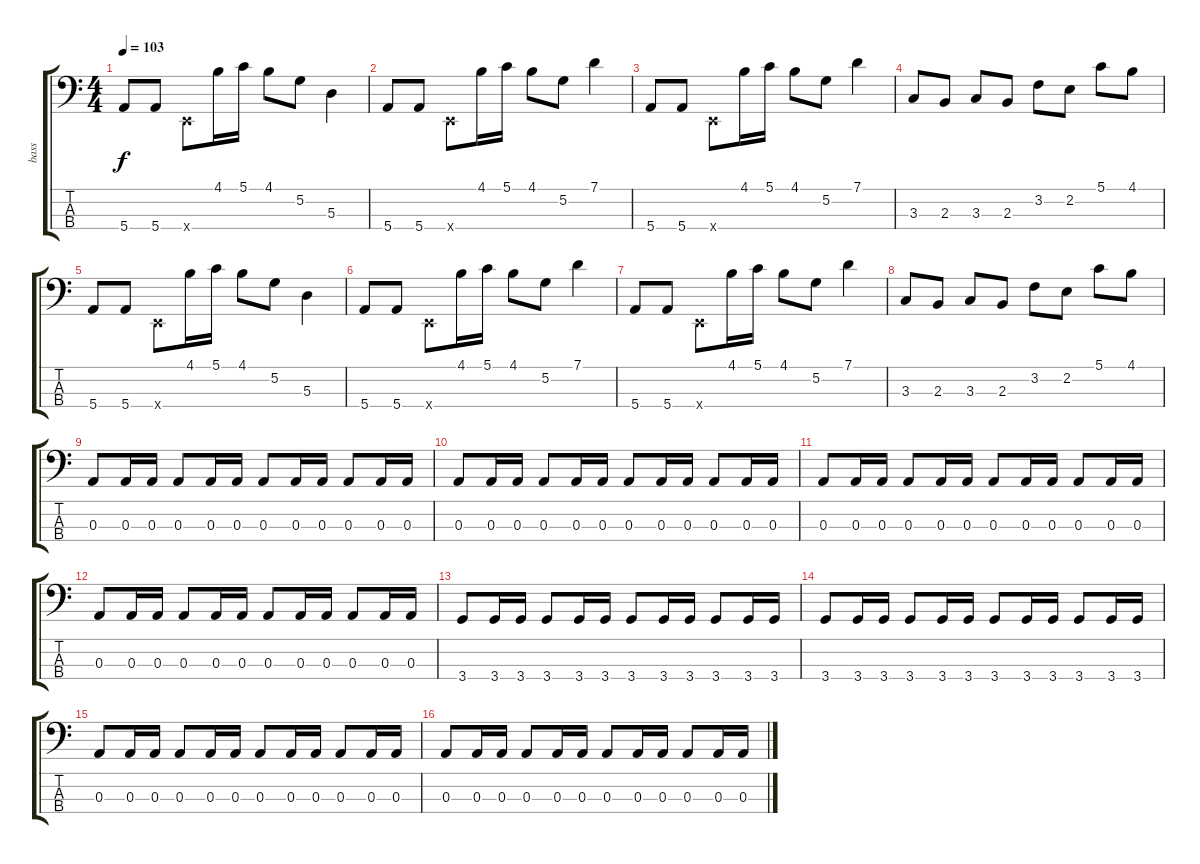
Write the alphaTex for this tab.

\track ("bass" "bass") {instrument electricbassfinger}
\staff {score tabs}
\tuning (G2 D2 A1 E1) {hide}
\ts (4 4)
\tempo 103
\clef f4
\ks c
5.4.8{dy f instrument electricbassfinger} 5.4.8 0.4{x}.8 4.1.16 5.1.16 4.1.8 5.2.8 5.3.4 |
5.4.8 5.4.8 0.4{x}.8 4.1.16 5.1.16 4.1.8 5.2.8 7.1.4 |
5.4.8 5.4.8 0.4{x}.8 4.1.16 5.1.16 4.1.8 5.2.8 7.1.4 |
3.3.8 2.3.8 3.3.8 2.3.8 3.2.8 2.2.8 5.1.8 4.1.8 |
5.4.8 5.4.8 0.4{x}.8 4.1.16 5.1.16 4.1.8 5.2.8 5.3.4 |
5.4.8 5.4.8 0.4{x}.8 4.1.16 5.1.16 4.1.8 5.2.8 7.1.4 |
5.4.8 5.4.8 0.4{x}.8 4.1.16 5.1.16 4.1.8 5.2.8 7.1.4 |
3.3.8 2.3.8 3.3.8 2.3.8 3.2.8 2.2.8 5.1.8 4.1.8 |
0.3.8 0.3.16 0.3.16 0.3.8 0.3.16 0.3.16 0.3.8 0.3.16 0.3.16 0.3.8 0.3.16 0.3.16 |
0.3.8 0.3.16 0.3.16 0.3.8 0.3.16 0.3.16 0.3.8 0.3.16 0.3.16 0.3.8 0.3.16 0.3.16 |
0.3.8 0.3.16 0.3.16 0.3.8 0.3.16 0.3.16 0.3.8 0.3.16 0.3.16 0.3.8 0.3.16 0.3.16 |
0.3.8 0.3.16 0.3.16 0.3.8 0.3.16 0.3.16 0.3.8 0.3.16 0.3.16 0.3.8 0.3.16 0.3.16 |
3.4.8 3.4.16 3.4.16 3.4.8 3.4.16 3.4.16 3.4.8 3.4.16 3.4.16 3.4.8 3.4.16 3.4.16 |
3.4.8 3.4.16 3.4.16 3.4.8 3.4.16 3.4.16 3.4.8 3.4.16 3.4.16 3.4.8 3.4.16 3.4.16 |
0.3.8 0.3.16 0.3.16 0.3.8 0.3.16 0.3.16 0.3.8 0.3.16 0.3.16 0.3.8 0.3.16 0.3.16 |
0.3.8 0.3.16 0.3.16 0.3.8 0.3.16 0.3.16 0.3.8 0.3.16 0.3.16 0.3.8 0.3.16 0.3.16
